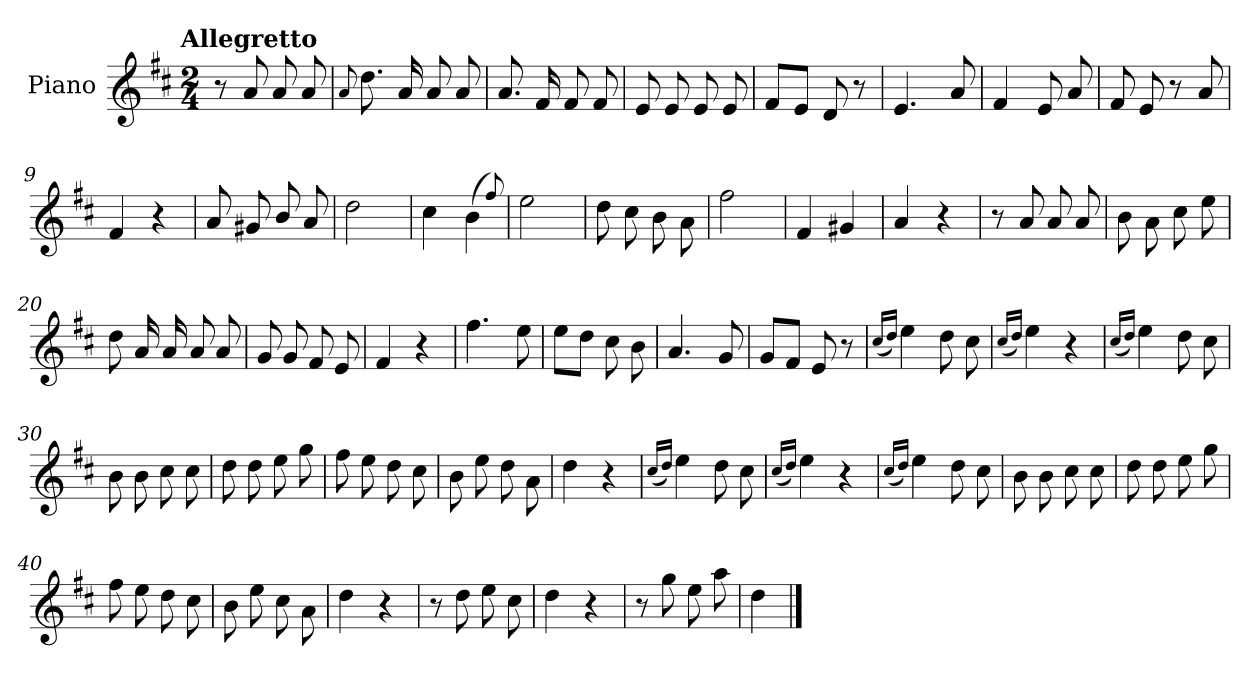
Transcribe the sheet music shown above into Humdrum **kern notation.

**kern
*part1
*staff1
*I"Piano
*I'Pno.
*clefG2
*k[f#c#]
!!LO:TX:omd:t=Allegretto
*M2/4
*MM116
=1
8r
8a/
8a/
8a/
=2
8qqa/
8.dd\
16a/
8a/
8a/
=3
8.a/
16f#/
8f#/
8f#/
=4
8e/
8e/
8e/
8e/
!!LO:LB:g=z
=5
8f#/L
8e/J
8d/
8r
=6
4.e/
8a/
=7
4f#/
8e/
8a/
=8
8f#/
8e/
8r
8a/
=9
4f#/
4r
=10
8a/
8g#X/
8b/
8a/
!!LO:LB:g=z
=11
2dd\
=12
4cc#\
(>4b\
8qqff#/)
=13
2ee\
=14
8dd\
8cc#\
8b\
8a\
=15
2ff#\
=16
4f#/
4g#X/
=17
4a/
4r
=18
8r
8a/
8a/
8a/
=19
8b\
8a\
8cc#\
8ee\
!!LO:LB:g=z
=20
8dd\
16a/
16a/
8a/
8a/
=21
8g/
8g/
8f#/
8e/
=22
4f#/
4r
=23
4.ff#\
8ee\
=24
8ee\L
8dd\J
8cc#\
8b\
=25
4.a/
8g/
=26
8g/L
8f#/J
8e/
8r
!!LO:LB:g=z
=27
(<16qqcc#/LL
16qqdd/JJ)
4ee\
8dd\
8cc#\
=28
(<16qqcc#/LL
16qqdd/JJ)
4ee\
4r
=29
(<16qqcc#/LL
16qqdd/JJ)
4ee\
8dd\
8cc#\
=30
8b\
8b\
8cc#\
8cc#\
=31
8dd\
8dd\
8ee\
8gg\
=32
8ff#\
8ee\
8dd\
8cc#\
!!LO:LB:g=z
=33
8b\
8ee\
8dd\
8a\
=34
4dd\
4r
=35
(<16qqcc#/LL
16qqdd/JJ)
4ee\
8dd\
8cc#\
=36
(<16qqcc#/LL
16qqdd/JJ)
4ee\
4r
=37
(<16qqcc#/LL
16qqdd/JJ)
4ee\
8dd\
8cc#\
=38
8b\
8b\
8cc#\
8cc#\
=39
8dd\
8dd\
8ee\
8gg\
!!LO:LB:g=z
=40
8ff#\
8ee\
8dd\
8cc#\
=41
8b\
8ee\
8cc#\
8a\
=42
4dd\
4r
=43
8r
8dd\
8ee\
8cc#\
=44
4dd\
4r
=45
8r
8gg\
8ee\
8aa\
=46
4dd\
==
*-
